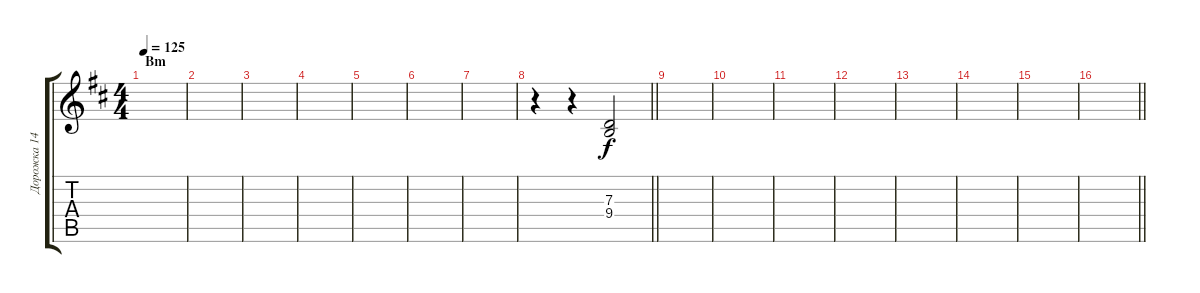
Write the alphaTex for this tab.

\track ("Дорожка 14" "Дорожка 14") {instrument reversecymbal}
\staff {score tabs}
\tuning (E4 B3 G3 D3 A2 E2) {hide}
\ts (4 4)
\section ("" "Bm")
\tempo 125
\clef g2
\ks bminor
|
|
|
|
|
|
|
\barLineRight lightlight
r.4{volume 8 balance 7 instrument reversecymbal} r.4 (7.3 9.4).2 |
\section ("" "")
|
|
|
|
|
|
|
\barLineRight lightlight
